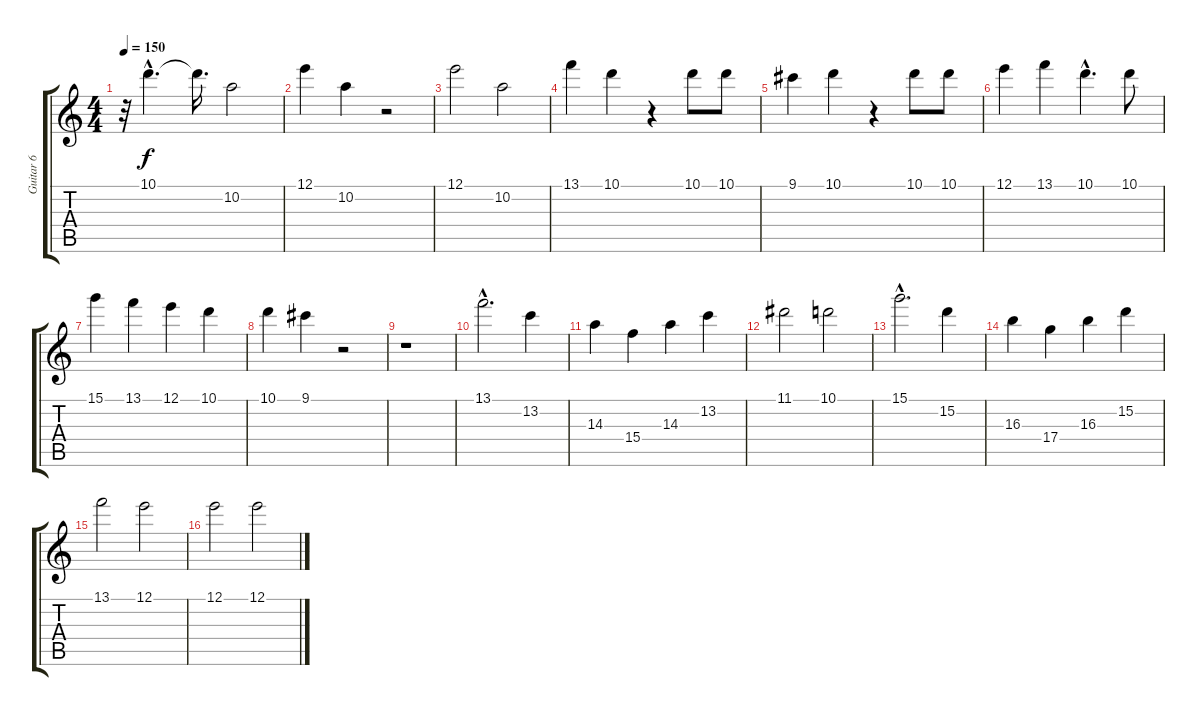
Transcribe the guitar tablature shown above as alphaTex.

\track ("Guitar 6" "Guitar 6") {instrument acousticguitarnylon}
\staff {score tabs}
\tuning (E4 B3 G3 D3 A2 E2) {hide}
\ts (4 4)
\tempo 150
\clef g2
\ks c
r.32{dy f instrument acousticguitarnylon} 10.1{hac}.4{d} 10.1{t}.16{d} 10.2.2 |
12.1.4 10.2.4 r.2 |
12.1.2 10.2.2 |
13.1.4 10.1.4 r.4 10.1.8 10.1.8 |
9.1.4 10.1.4 r.4 10.1.8 10.1.8 |
12.1.4 13.1.4 10.1{hac}.4{d} 10.1.8 |
15.1.4 13.1.4 12.1.4 10.1.4 |
10.1.4 9.1.4 r.2 |
r.1 |
13.1{hac}.2{d} 13.2.4 |
14.3.4 15.4.4 14.3.4 13.2.4 |
11.1.2 10.1.2 |
15.1{hac}.2{d} 15.2.4 |
16.3.4 17.4.4 16.3.4 15.2.4 |
13.1.2 12.1.2 |
12.1.2 12.1.2
